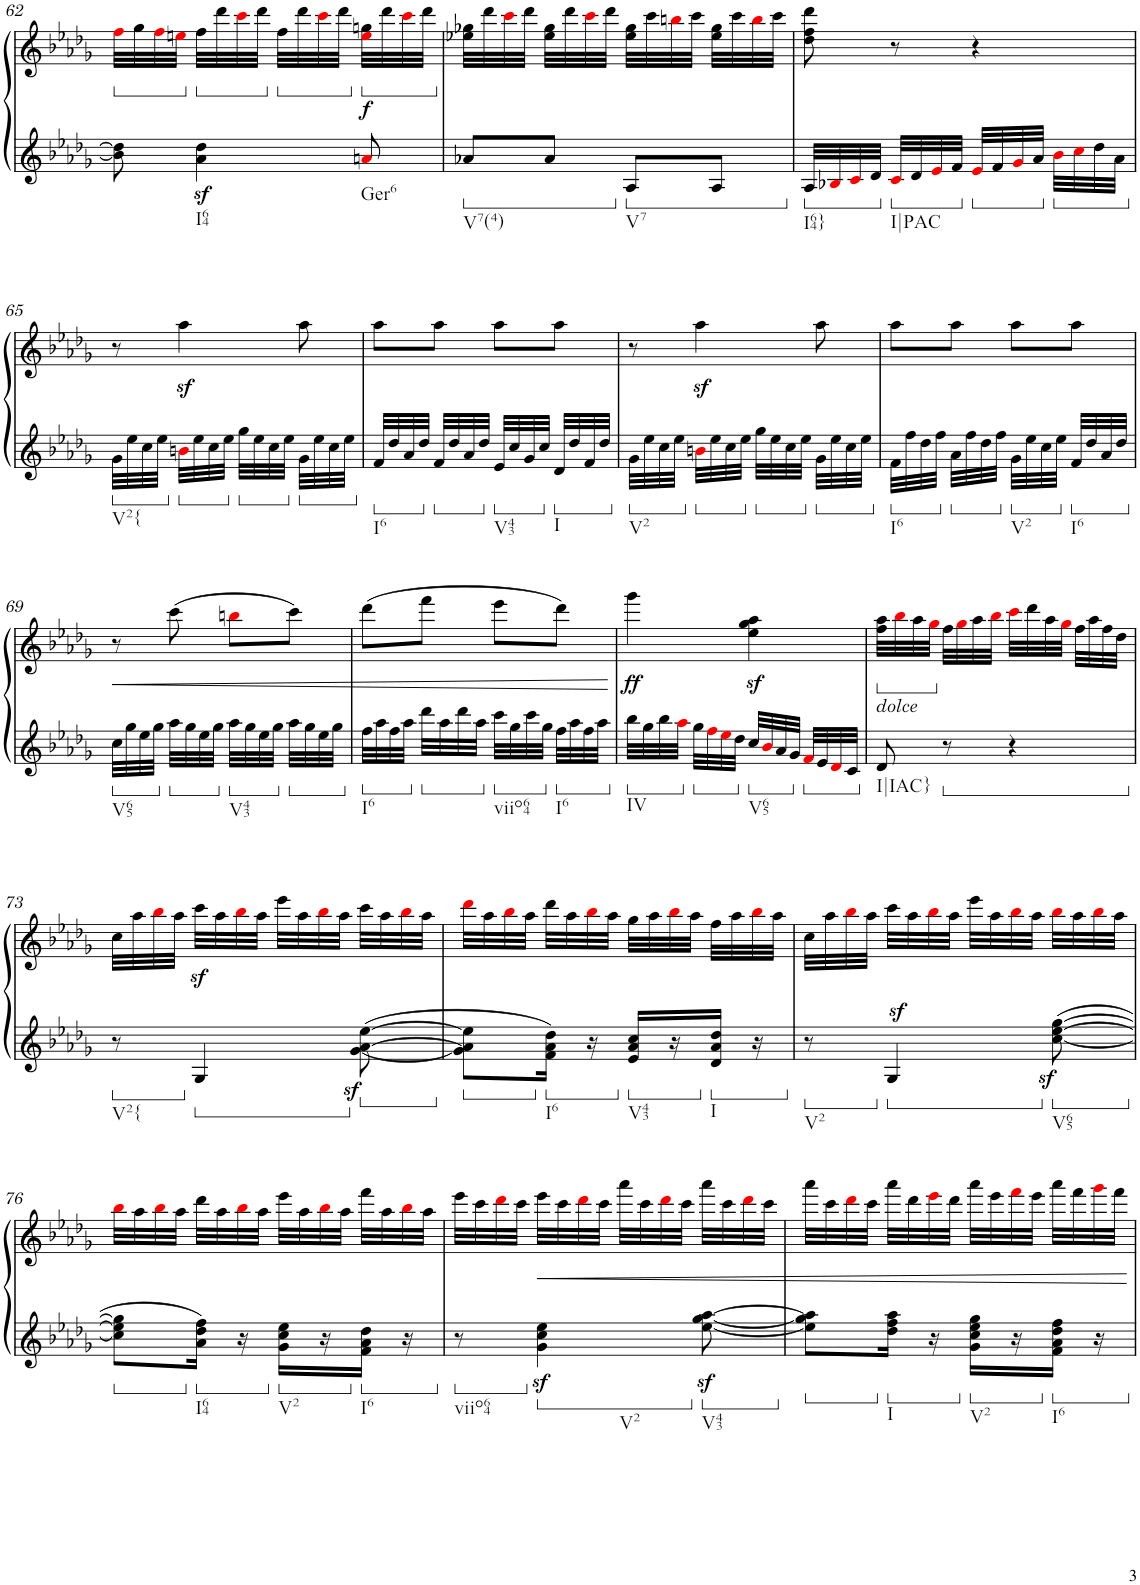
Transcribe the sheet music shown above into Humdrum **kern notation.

**kern	**kern	**dynam
*part1	*part1	*part1
*staff2	*staff1	*staff1/2
*I"Piano	*	*
*I'Pno.	*	*
!!LO:PB:g=z
*clefG2	*clefF4	*
*k[b-e-a-d-g-]	*k[b-e-a-d-g-]	*
*M2/4	*M2/4	*
*	*ped	*
=62	=62	=62
8b-\] 8dd-\]	32ffi\LLL	.
.	32gg-\	.
.	32ffi\	.
.	32eeni\JJJ	.
*	*Xped	*
*	*ped	*
!LO:TX:b:t=I64	!	!
4a-\z< 4dd-\z<	32ff\LLL	.
.	32ddd-\	.
.	32ccci\	.
.	32ddd-\JJJ	.
*	*Xped	*
*	*ped	*
.	32ff\LLL	.
.	32ddd-\	.
.	32ccci\	.
.	32ddd-\JJJ	.
*	*Xped	*
*	*ped	*
!LO:TX:b:t=Ger6	!	!
!	!	!LO:DY:a=2
8ani/	32eei\ 32ggn\LLL	f
.	32ddd-\	.
.	32ccci\	.
.	32ddd-\JJJ	.
=63	=63	=63
*	*Xped	*
!LO:TX:b:t=V7(4)	!	!
8a-X/L	32ee-X\ 32gg-X\LLL	.
.	32ddd-\	.
.	32ccci\	.
.	32ddd-\JJJ	.
8a-/J	32ee-\ 32gg-\LLL	.
.	32ddd-\	.
.	32ccci\	.
.	32ddd-\JJJ	.
!LO:TX:b:t=V7	!	!
8A-/L	32ee-\ 32gg-\LLL	.
.	32ccc\	.
.	32bbni\	.
.	32ccc\JJJ	.
8A-/J	32ee-\ 32gg-\LLL	.
.	32ccc\	.
.	32bbi\	.
.	32ccc\JJJ	.
=64	=64	=64
!LO:TX:b:t=I64}	!	!
32A-/LLL	8dd-\ 8ff\ 8ddd-\	.
32B-Xi/	.	.
32ci/	.	.
32d-/JJJ	.	.
!LO:TX:b:t=I|PAC	!	!
32ci/LLL	8r	.
32d-/	.	.
32e-i/	.	.
32f/JJJ	.	.
32e-i/LLL	4r	.
32f/	.	.
32g-i/	.	.
32a-/JJJ	.	.
32b-i\LLL	.	.
32cci\	.	.
32dd-\	.	.
32a-\JJJ	.	.
!!LO:LB:g=z
=65	=65	=65
!LO:TX:b:t=V2{	!	!
32g-\LLL	8r	.
32ee-\	.	.
32cc\	.	.
32ee-\JJJ	.	.
32bni\LLL	4aa-z<\	.
32ee-\	.	.
32cc\	.	.
32ee-\JJJ	.	.
32gg-\LLL	.	.
32ee-\	.	.
32cc\	.	.
32ee-\JJJ	.	.
32g-\LLL	8aa-\	.
32ee-\	.	.
32cc\	.	.
32ee-\JJJ	.	.
=66	=66	=66
!LO:TX:b:t=I6	!	!
32f/LLL	8aa-\L	.
32dd-/	.	.
32a-/	.	.
32dd-/JJJ	.	.
32f/LLL	8aa-\J	.
32dd-/	.	.
32a-/	.	.
32dd-/JJJ	.	.
!LO:TX:b:t=V43	!	!
32e-/LLL	8aa-\L	.
32cc/	.	.
32g-/	.	.
32cc/JJJ	.	.
!LO:TX:b:t=I	!	!
32d-/LLL	8aa-\J	.
32dd-/	.	.
32f/	.	.
32dd-/JJJ	.	.
=67	=67	=67
!LO:TX:b:t=V2	!	!
32g-\LLL	8r	.
32ee-\	.	.
32cc\	.	.
32ee-\JJJ	.	.
32bni\LLL	4aa-z<\	.
32ee-\	.	.
32cc\	.	.
32ee-\JJJ	.	.
32gg-\LLL	.	.
32ee-\	.	.
32cc\	.	.
32ee-\JJJ	.	.
32g-\LLL	8aa-\	.
32ee-\	.	.
32cc\	.	.
32ee-\JJJ	.	.
=68	=68	=68
!LO:TX:b:t=I6	!	!
32f\LLL	8aa-\L	.
32ff\	.	.
32dd-\	.	.
32ff\JJJ	.	.
32a-\LLL	8aa-\J	.
32ff\	.	.
32dd-\	.	.
32ff\JJJ	.	.
!LO:TX:b:t=V2	!	!
32g-\LLL	8aa-\L	.
32ee-\	.	.
32cc\	.	.
32ee-\JJJ	.	.
!LO:TX:b:t=I6	!	!
32f/LLL	8aa-\J	.
32dd-/	.	.
32a-/	.	.
32dd-/JJJ	.	.
!!LO:LB:g=z
=69	=69	=69
!LO:TX:b:t=V65	!	!
!	!	!LO:HP:b
32cc\LLL	8r	<
32gg-\	.	.
32ee-\	.	.
32gg-\JJJ	.	.
32aa-\LLL	(8ccc\	.
32gg-\	.	.
32ee-\	.	.
32gg-\JJJ	.	.
!LO:TX:b:t=V43	!	!
32aa-\LLL	8bbni\L	.
32gg-\	.	.
32ee-\	.	.
32gg-\JJJ	.	.
32aa-\LLL	8ccc\J)	.
32gg-\	.	.
32ee-\	.	.
32gg-\JJJ	.	.
=70	=70	=70
!LO:TX:b:t=I6	!	!
32ff\LLL	(8ddd-\L	.
32aa-\	.	.
32ff\	.	.
32aa-\JJJ	.	.
32ddd-\LLL	8fff\J	.
32aa-\	.	.
32ddd-\	.	.
32aa-\JJJ	.	.
!LO:TX:b:t=viio64	!	!
32ccc\LLL	8eee-\L	.
32gg-\	.	.
32ccc\	.	.
32gg-\JJJ	.	.
!LO:TX:b:t=I6	!	!
32ff\LLL	8ddd-\J)	.
32aa-\	.	.
32ff\	.	.
32aa-\JJJ	.	.
.	.	[
=71	=71	=71
!LO:TX:b:t=IV	!	!
!	!	!LO:DY:b
32bb-\LLL	4ggg-\	ff
32gg-\	.	.
32bb-\	.	.
32aa-i\JJJ	.	.
32gg-\LLL	.	.
32ffi\	.	.
32ee-i\	.	.
32dd-\JJJ	.	.
!LO:TX:b:t=V65	!	!
32cc/LLL	4ee-\z< 4gg-\z< 4aa-\z<	.
32b-i/	.	.
32a-/	.	.
32g-/JJJ	.	.
32fi/LLL	.	.
32e-/	.	.
32d-i/	.	.
32c/JJJ	.	.
=72	=72	=72
*	*ped	*
!LO:TX:a:i:t=dolce	!	!
!LO:TX:b:t=I|IAC}	!	!
8d-/	32ff\ 32aa-\LLL	.
.	32bb-i\	.
.	32aa-\	.
.	32gg-i\JJJ	.
*	*Xped	*
8r	32ff\LLL	.
.	32gg-i\	.
.	32aa-\	.
.	32bb-i\JJJ	.
4r	32ccci\LLL	.
.	32ddd-\	.
.	32aa-\	.
.	32gg-i\JJJ	.
.	32ff\LLL	.
.	32aa-\	.
.	32ff\	.
.	32dd-\JJJ	.
!!LO:LB:g=z
=73	=73	=73
!LO:TX:b:t=V2{	!	!
8r	32cc\LLL	.
.	32aa-\	.
.	32bb-i\	.
.	32aa-\JJJ	.
4G-/	32cccz<\LLL	.
.	32aa-\	.
.	32bb-i\	.
.	32aa-\JJJ	.
.	32eee-\LLL	.
.	32aa-\	.
.	32bb-i\	.
.	32aa-\JJJ	.
[8g-\z< [8a-\z< [8ee-\z<	32ccc\LLL	.
.	32aa-\	.
.	32bb-i\	.
.	32aa-\JJJ	.
=74	=74	=74
8g-\] 8a-\] 8ee-\]L	32ddd-i\LLL	.
.	32aa-\	.
.	32bb-i\	.
.	32aa-\JJJ	.
!LO:TX:b:t=I6	!	!
16f\ 16a-\ 16dd-\Jk	32ddd-\LLL	.
.	32aa-\	.
16r	32bb-i\	.
.	32aa-\JJJ	.
!LO:TX:b:t=V43	!	!
16e-/ 16a-/ 16cc/LL	32gg-\LLL	.
.	32aa-\	.
16r	32bb-i\	.
.	32aa-\JJJ	.
!LO:TX:b:t=I	!	!
16d-/ 16a-/ 16dd-/JJ	32ff\LLL	.
.	32aa-\	.
16r	32bb-i\	.
.	32aa-\JJJ	.
=75	=75	=75
!LO:TX:b:t=V2	!	!
8r	32cc\LLL	.
.	32aa-\	.
.	32bb-i\	.
.	32aa-\JJJ	.
4G-z>/	32ccc\LLL	.
.	32aa-\	.
.	32bb-i\	.
.	32aa-\JJJ	.
.	32eee-\LLL	.
.	32aa-\	.
.	32bb-i\	.
.	32aa-\JJJ	.
!LO:TX:b:t=V65	!	!
[8cc\z< [8ee-\z< [8gg-\z<	32bb-i\LLL	.
.	32aa-\	.
.	32bb-i\	.
.	32aa-\JJJ	.
!!LO:LB:g=z
=76	=76	=76
8cc\] 8ee-\] 8gg-\]L	32bb-i\LLL	.
.	32aa-\	.
.	32bb-i\	.
.	32aa-\JJJ	.
!LO:TX:b:t=I64	!	!
16a-\ 16dd-\ 16ff\Jk	32ddd-\LLL	.
.	32aa-\	.
16r	32bb-i\	.
.	32aa-\JJJ	.
!LO:TX:b:t=V2	!	!
16g-\ 16cc\ 16ee-\LL	32eee-\LLL	.
.	32aa-\	.
16r	32bb-i\	.
.	32aa-\JJJ	.
!LO:TX:b:t=I6	!	!
16f\ 16a-\ 16dd-\JJ	32fff\LLL	.
.	32aa-\	.
16r	32bb-i\	.
.	32aa-\JJJ	.
=77	=77	=77
!LO:TX:b:t=viio64	!	!
8r	32eee-\LLL	.
.	32ccc\	.
.	32ddd-i\	.
.	32ccc\JJJ	.
!LO:TX:b:t=V2	!	!
!	!	!LO:HP:b
4g-\z< 4cc\z< 4ee-\z<	32eee-\LLL	<
.	32ccc\	.
.	32ddd-i\	.
.	32ccc\JJJ	.
.	32aaa-\LLL	.
.	32ccc\	.
.	32ddd-i\	.
.	32ccc\JJJ	.
!LO:TX:b:t=V43	!	!
[8ee-\z< [8gg-\z< [8aa-\z<	32aaa-\LLL	.
.	32ccc\	.
.	32ddd-i\	.
.	32ccc\JJJ	.
=78	=78	=78
8ee-\] 8gg-\] 8aa-\]L	32aaa-\LLL	.
.	32ccc\	.
.	32ddd-i\	.
.	32ccc\JJJ	.
!LO:TX:b:t=I	!	!
16dd-\ 16ff\ 16aa-\Jk	32aaa-\LLL	.
.	32ddd-\	.
16r	32eee-i\	.
.	32ddd-\JJJ	.
!LO:TX:b:t=V2	!	!
16g-\ 16cc\ 16ee-\ 16gg-\LL	32aaa-\LLL	.
.	32eee-\	.
16r	32fffi\	.
.	32eee-\JJJ	.
!LO:TX:b:t=I6	!	!
16f\ 16a-\ 16dd-\ 16ff\JJ	32aaa-\LLL	.
.	32fff\	.
16r	32ggg-i\	.
.	32fff\JJJ	.
.	.	[
=	=	=
*-	*-	*-
